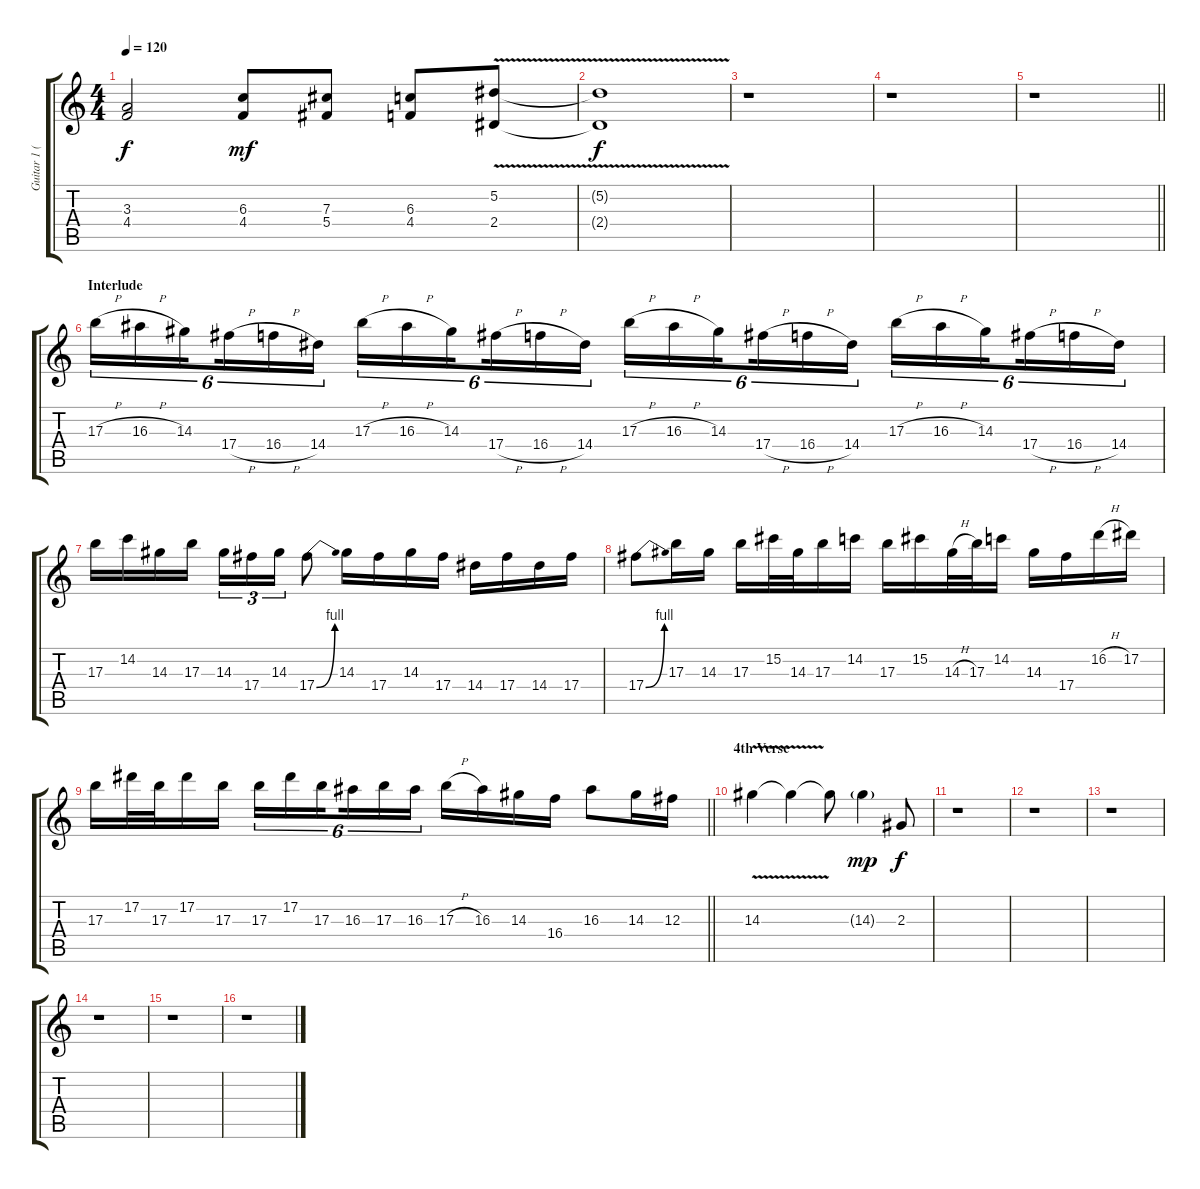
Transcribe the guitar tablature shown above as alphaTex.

\track ("Guitar 1 (Slash)" "Guitar 1 (") {instrument overdrivenguitar}
\staff {score tabs}
\tuning (Eb4 Bb3 Gb3 Db3 Ab2 Eb2) {hide}
\ts (4 4)
\tempo 120
\clef g2
\ks c
(3.3{t} 4.4{t}).2{dy f} (6.3 4.4).8{dy mf} (7.3 5.4).8 (6.3 4.4).8 (5.2{v} 2.4{v}).8 |
(5.2{v t} 2.4{v t}).1{dy f} |
r.1 |
r.1 |
\barLineRight lightlight
r.1 |
\section ("" "Interlude")
17.3{h}.16{tu (6 4)} 16.3{h}.16{tu (6 4)} 14.3.16{tu (6 4) beam splitsecondary} 17.4{h}.16{tu (6 4)} 16.4{h}.16{tu (6 4)} 14.4.16{tu (6 4)} 17.3{h}.16{tu (6 4)} 16.3{h}.16{tu (6 4)} 14.3.16{tu (6 4) beam splitsecondary} 17.4{h}.16{tu (6 4)} 16.4{h}.16{tu (6 4)} 14.4.16{tu (6 4)} 17.3{h}.16{tu (6 4)} 16.3{h}.16{tu (6 4)} 14.3.16{tu (6 4) beam splitsecondary} 17.4{h}.16{tu (6 4)} 16.4{h}.16{tu (6 4)} 14.4.16{tu (6 4)} 17.3{h}.16{tu (6 4)} 16.3{h}.16{tu (6 4)} 14.3.16{tu (6 4) beam splitsecondary} 17.4{h}.16{tu (6 4)} 16.4{h}.16{tu (6 4)} 14.4.16{tu (6 4)} |
17.3.16 14.2.16 14.3.16 17.3.16 14.3.16{tu (3 2)} 17.4.16{tu (3 2)} 14.3.16{tu (3 2)} 17.4{be (bend 0 0 60 4)}.8 14.3.16 17.4.16 14.3.16 17.4.16 14.4.16 17.4.16 14.4.16 17.4.16 |
17.4{be (bend 0 0 60 4)}.8 17.3.16 14.3.16 17.3.16 15.2.32 14.3.32 17.3.16 14.2.16 17.3.16 15.2.16 14.3{h}.32 17.3.32 14.2.16 14.3.16 17.4.16 16.2{h}.16 17.2.16 |
\barLineRight lightlight
17.3.16 17.2.32 17.3.32 17.2.16 17.3.16 17.3.16{tu (6 4)} 17.2.16{tu (6 4)} 17.3.16{tu (6 4) beam splitsecondary} 16.3.16{tu (6 4)} 17.3.16{tu (6 4)} 16.3.16{tu (6 4)} 17.3{h}.16 16.3.16 14.3.16 16.4.16 16.3.8 14.3.16 12.3.16 |
\section ("" "4th Verse")
14.3{v}.4 14.3{t}.4 14.3{t}.8 14.3{g}.4{dy mp} 2.3.8{dy f} |
r.1 |
r.1 |
r.1 |
r.1 |
r.1 |
r.1
